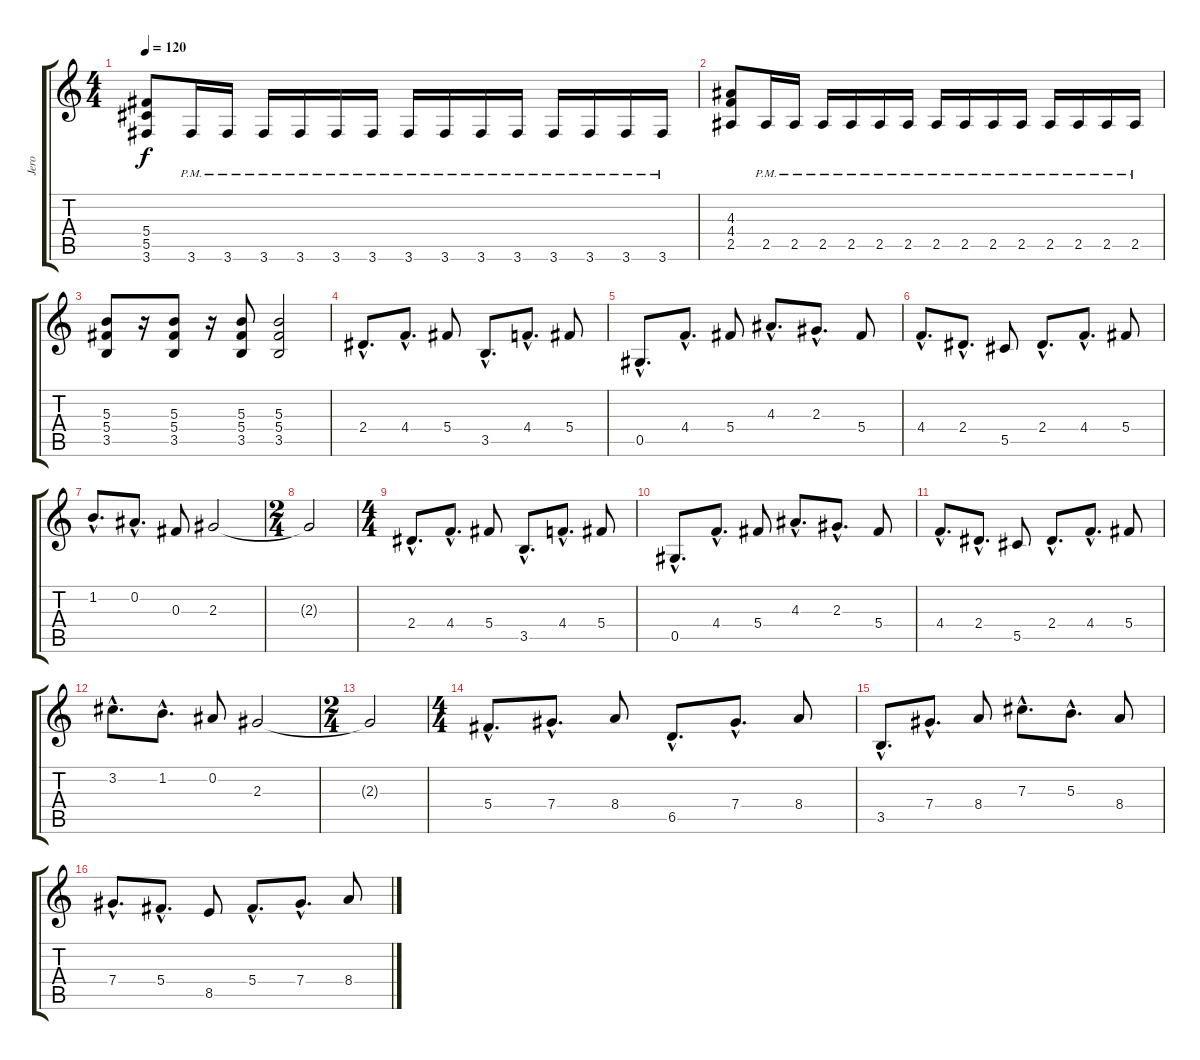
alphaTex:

\track ("Jero" "Jero") {instrument distortionguitar}
\staff {score tabs}
\tuning (Eb4 Bb3 Gb3 Db3 Ab2 Eb2) {hide}
\ts (4 4)
\tempo 120
\clef g2
\ks c
(5.4 5.5 3.6).8{dy f} 3.6{pm}.16 3.6{pm}.16 3.6{pm}.16 3.6{pm}.16 3.6{pm}.16 3.6{pm}.16 3.6{pm}.16 3.6{pm}.16 3.6{pm}.16 3.6{pm}.16 3.6{pm}.16 3.6{pm}.16 3.6{pm}.16 3.6{pm}.16 |
(4.3 4.4 2.5).8 2.5{pm}.16 2.5{pm}.16 2.5{pm}.16 2.5{pm}.16 2.5{pm}.16 2.5{pm}.16 2.5{pm}.16 2.5{pm}.16 2.5{pm}.16 2.5{pm}.16 2.5{pm}.16 2.5{pm}.16 2.5{pm}.16 2.5{pm}.16 |
(5.3 5.4 3.5).8 r.16 (5.3 5.4 3.5).8 r.16 (5.3 5.4 3.5).8 (5.3 5.4 3.5).2 |
2.4{hac}.8{d} 4.4{hac}.8{d} 5.4.8 3.5{hac}.8{d} 4.4{hac}.8{d} 5.4.8 |
0.5{hac}.8{d} 4.4{hac}.8{d} 5.4.8 4.3{hac}.8{d} 2.3{hac}.8{d} 5.4.8 |
4.4{hac}.8{d} 2.4{hac}.8{d} 5.5.8 2.4{hac}.8{d} 4.4{hac}.8{d} 5.4.8 |
1.2{hac}.8{d} 0.2{hac}.8{d} 0.3.8 2.3.2 |
\ts (2 4)
2.3{t}.2 |
\ts (4 4)
2.4{hac}.8{d} 4.4{hac}.8{d} 5.4.8 3.5{hac}.8{d} 4.4{hac}.8{d} 5.4.8 |
0.5{hac}.8{d} 4.4{hac}.8{d} 5.4.8 4.3{hac}.8{d} 2.3{hac}.8{d} 5.4.8 |
4.4{hac}.8{d} 2.4{hac}.8{d} 5.5.8 2.4{hac}.8{d} 4.4{hac}.8{d} 5.4.8 |
3.2{hac}.8{d} 1.2{hac}.8{d} 0.2.8 2.3.2 |
\ts (2 4)
2.3{t}.2 |
\ts (4 4)
5.4{hac}.8{d} 7.4{hac}.8{d} 8.4.8 6.5{hac}.8{d} 7.4{hac}.8{d} 8.4.8 |
3.5{hac}.8{d} 7.4{hac}.8{d} 8.4.8 7.3{hac}.8{d} 5.3{hac}.8{d} 8.4.8 |
7.4{hac}.8{d} 5.4{hac}.8{d} 8.5.8 5.4{hac}.8{d} 7.4{hac}.8{d} 8.4.8
